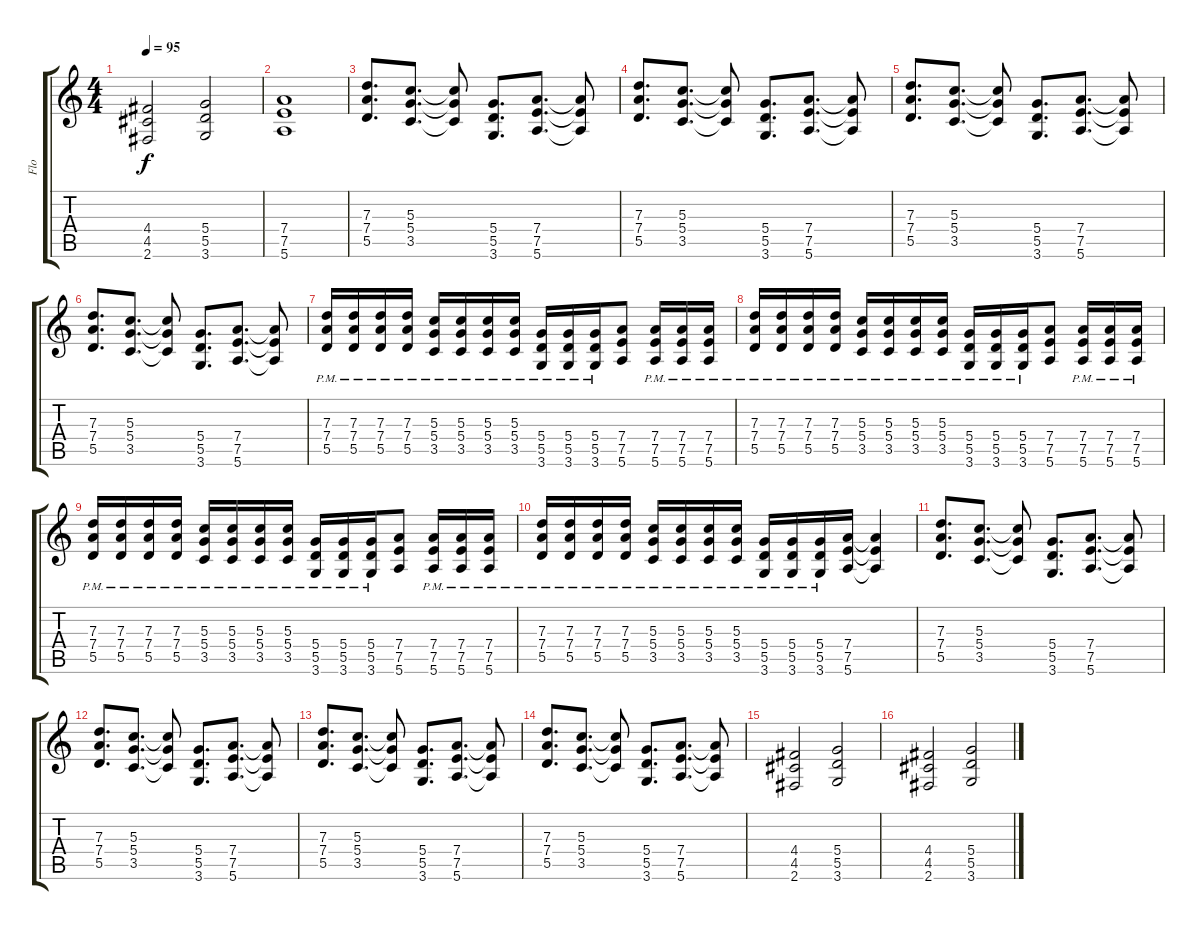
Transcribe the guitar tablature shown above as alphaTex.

\track ("Flo" "Flo") {instrument distortionguitar}
\staff {score tabs}
\tuning (E4 B3 G3 D3 A2 E2) {hide}
\ts (4 4)
\tempo 95
\clef g2
\ks c
(4.4 4.5 2.6).2{dy f} (5.4 5.5 3.6).2 |
(7.4 7.5 5.6).1 |
(7.3 7.4 5.5).8{d} (5.3 5.4 3.5).8{d} (5.3{t} 5.4{t} 3.5{t}).8 (5.4 5.5 3.6).8{d} (7.4 7.5 5.6).8{d} (7.4{t} 7.5{t} 5.6{t}).8 |
(7.3 7.4 5.5).8{d} (5.3 5.4 3.5).8{d} (5.3{t} 5.4{t} 3.5{t}).8 (5.4 5.5 3.6).8{d} (7.4 7.5 5.6).8{d} (7.4{t} 7.5{t} 5.6{t}).8 |
(7.3 7.4 5.5).8{d} (5.3 5.4 3.5).8{d} (5.3{t} 5.4{t} 3.5{t}).8 (5.4 5.5 3.6).8{d} (7.4 7.5 5.6).8{d} (7.4{t} 7.5{t} 5.6{t}).8 |
(7.3 7.4 5.5).8{d} (5.3 5.4 3.5).8{d} (5.3{t} 5.4{t} 3.5{t}).8 (5.4 5.5 3.6).8{d} (7.4 7.5 5.6).8{d} (7.4{t} 7.5{t} 5.6{t}).8 |
(7.3{pm} 7.4{pm} 5.5{pm}).16 (7.3{pm} 7.4{pm} 5.5{pm}).16 (7.3{pm} 7.4{pm} 5.5{pm}).16 (7.3{pm} 7.4{pm} 5.5{pm}).16 (5.3{pm} 5.4{pm} 3.5{pm}).16 (5.3{pm} 5.4{pm} 3.5{pm}).16 (5.3{pm} 5.4{pm} 3.5{pm}).16 (5.3{pm} 5.4{pm} 3.5{pm}).16 (5.4{pm} 5.5{pm} 3.6{pm}).16 (5.4{pm} 5.5{pm} 3.6{pm}).16 (5.4{pm} 5.5{pm} 3.6{pm}).16 (7.4 7.5 5.6).8 (7.4{pm} 7.5{pm} 5.6{pm}).16 (7.4{pm} 7.5{pm} 5.6{pm}).16 (7.4{pm} 7.5{pm} 5.6{pm}).16 |
(7.3{pm} 7.4{pm} 5.5{pm}).16 (7.3{pm} 7.4{pm} 5.5{pm}).16 (7.3{pm} 7.4{pm} 5.5{pm}).16 (7.3{pm} 7.4{pm} 5.5{pm}).16 (5.3{pm} 5.4{pm} 3.5{pm}).16 (5.3{pm} 5.4{pm} 3.5{pm}).16 (5.3{pm} 5.4{pm} 3.5{pm}).16 (5.3{pm} 5.4{pm} 3.5{pm}).16 (5.4{pm} 5.5{pm} 3.6{pm}).16 (5.4{pm} 5.5{pm} 3.6{pm}).16 (5.4{pm} 5.5{pm} 3.6{pm}).16 (7.4 7.5 5.6).8 (7.4{pm} 7.5{pm} 5.6{pm}).16 (7.4{pm} 7.5{pm} 5.6{pm}).16 (7.4{pm} 7.5{pm} 5.6{pm}).16 |
(7.3{pm} 7.4{pm} 5.5{pm}).16 (7.3{pm} 7.4{pm} 5.5{pm}).16 (7.3{pm} 7.4{pm} 5.5{pm}).16 (7.3{pm} 7.4{pm} 5.5{pm}).16 (5.3{pm} 5.4{pm} 3.5{pm}).16 (5.3{pm} 5.4{pm} 3.5{pm}).16 (5.3{pm} 5.4{pm} 3.5{pm}).16 (5.3{pm} 5.4{pm} 3.5{pm}).16 (5.4{pm} 5.5{pm} 3.6{pm}).16 (5.4{pm} 5.5{pm} 3.6{pm}).16 (5.4{pm} 5.5{pm} 3.6{pm}).16 (7.4 7.5 5.6).8 (7.4{pm} 7.5{pm} 5.6{pm}).16 (7.4{pm} 7.5{pm} 5.6{pm}).16 (7.4{pm} 7.5{pm} 5.6{pm}).16 |
(7.3{pm} 7.4{pm} 5.5{pm}).16 (7.3{pm} 7.4{pm} 5.5{pm}).16 (7.3{pm} 7.4{pm} 5.5{pm}).16 (7.3{pm} 7.4{pm} 5.5{pm}).16 (5.3{pm} 5.4{pm} 3.5{pm}).16 (5.3{pm} 5.4{pm} 3.5{pm}).16 (5.3{pm} 5.4{pm} 3.5{pm}).16 (5.3{pm} 5.4{pm} 3.5{pm}).16 (5.4{pm} 5.5{pm} 3.6{pm}).16 (5.4{pm} 5.5{pm} 3.6{pm}).16 (5.4{pm} 5.5{pm} 3.6{pm}).16 (7.4 7.5 5.6).16 (7.4{t} 7.5{t} 5.6{t}).4 |
(7.3 7.4 5.5).8{d} (5.3 5.4 3.5).8{d} (5.3{t} 5.4{t} 3.5{t}).8 (5.4 5.5 3.6).8{d} (7.4 7.5 5.6).8{d} (7.4{t} 7.5{t} 5.6{t}).8 |
(7.3 7.4 5.5).8{d} (5.3 5.4 3.5).8{d} (5.3{t} 5.4{t} 3.5{t}).8 (5.4 5.5 3.6).8{d} (7.4 7.5 5.6).8{d} (7.4{t} 7.5{t} 5.6{t}).8 |
(7.3 7.4 5.5).8{d} (5.3 5.4 3.5).8{d} (5.3{t} 5.4{t} 3.5{t}).8 (5.4 5.5 3.6).8{d} (7.4 7.5 5.6).8{d} (7.4{t} 7.5{t} 5.6{t}).8 |
(7.3 7.4 5.5).8{d} (5.3 5.4 3.5).8{d} (5.3{t} 5.4{t} 3.5{t}).8 (5.4 5.5 3.6).8{d} (7.4 7.5 5.6).8{d} (7.4{t} 7.5{t} 5.6{t}).8 |
(4.4 4.5 2.6).2 (5.4 5.5 3.6).2 |
(4.4 4.5 2.6).2 (5.4 5.5 3.6).2
